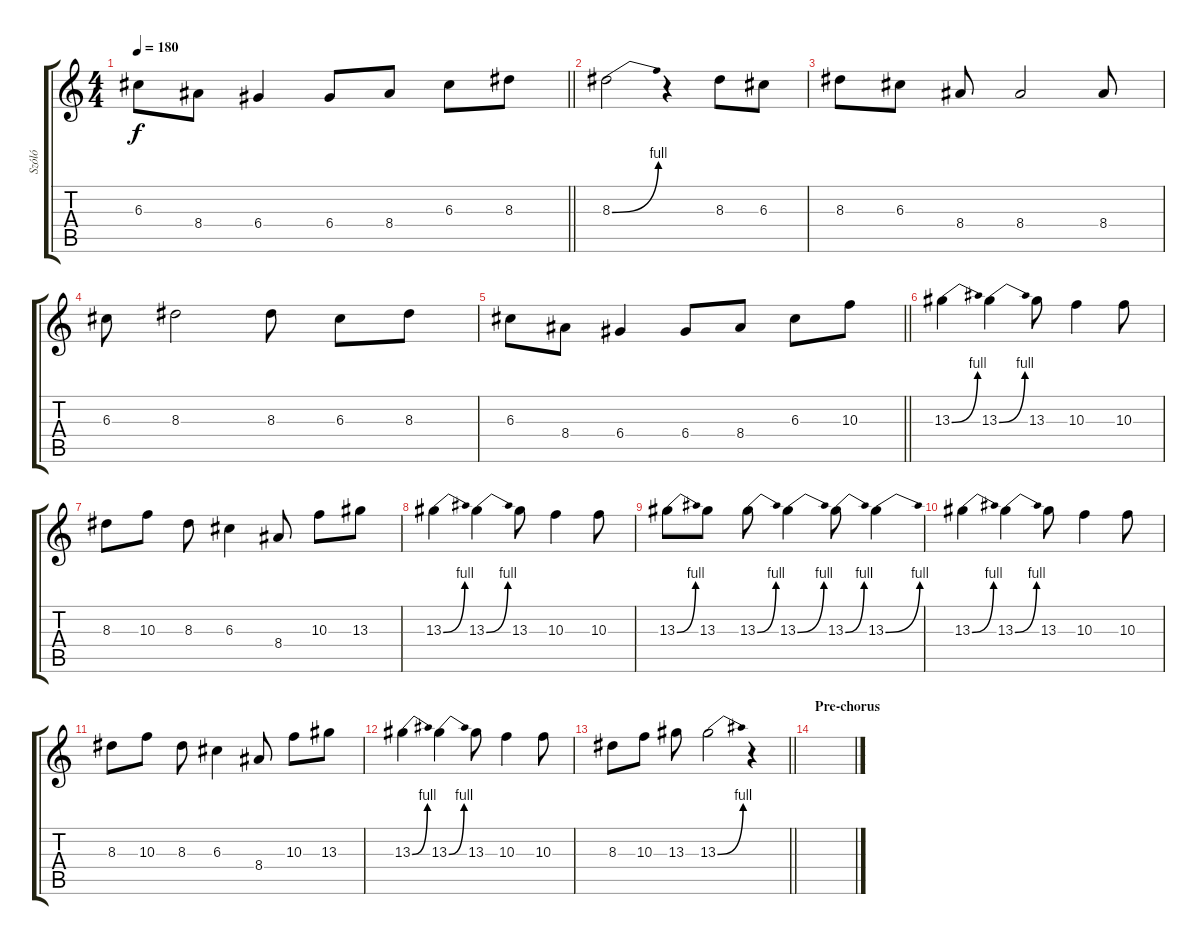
\track ("Szóló" "Szóló") {instrument overdrivenguitar}
\staff {score tabs}
\tuning (E4 B3 G3 D3 A2 E2) {hide}
\ts (4 4)
\tempo 180
\clef g2
\barLineRight lightlight
\ks c
6.3.8{dy f} 8.4.8 6.4.4 6.4.8 8.4.8 6.3.8 8.3.8 |
8.3{be (bend 0 0 60 4)}.2 r.4 8.3.8 6.3.8 |
8.3.8 6.3.8 8.4.8 8.4.2 8.4.8 |
6.3.8 8.3.2 8.3.8 6.3.8 8.3.8 |
\barLineRight lightlight
6.3.8 8.4.8 6.4.4 6.4.8 8.4.8 6.3.8 10.3.8 |
13.3{be (bend 0 0 60 4)}.4 13.3{be (bend 0 0 60 4)}.4 13.3.8 10.3.4 10.3.8 |
8.3.8 10.3.8 8.3.8 6.3.4 8.4.8 10.3.8 13.3.8 |
13.3{be (bend 0 0 60 4)}.4 13.3{be (bend 0 0 60 4)}.4 13.3.8 10.3.4 10.3.8 |
13.3{be (bend 0 0 60 4)}.8 13.3.8 13.3{be (bend 0 0 60 4)}.8 13.3{be (bend 0 0 60 4)}.4 13.3{be (bend 0 0 60 4)}.8 13.3{be (bend 0 0 60 4)}.4 |
13.3{be (bend 0 0 60 4)}.4 13.3{be (bend 0 0 60 4)}.4 13.3.8 10.3.4 10.3.8 |
8.3.8 10.3.8 8.3.8 6.3.4 8.4.8 10.3.8 13.3.8 |
13.3{be (bend 0 0 60 4)}.4 13.3{be (bend 0 0 60 4)}.4 13.3.8 10.3.4 10.3.8 |
\barLineRight lightlight
8.3.8 10.3.8 13.3.8 13.3{be (bend 0 0 60 4)}.2 r.4 |
\section ("" "Pre-chorus")
